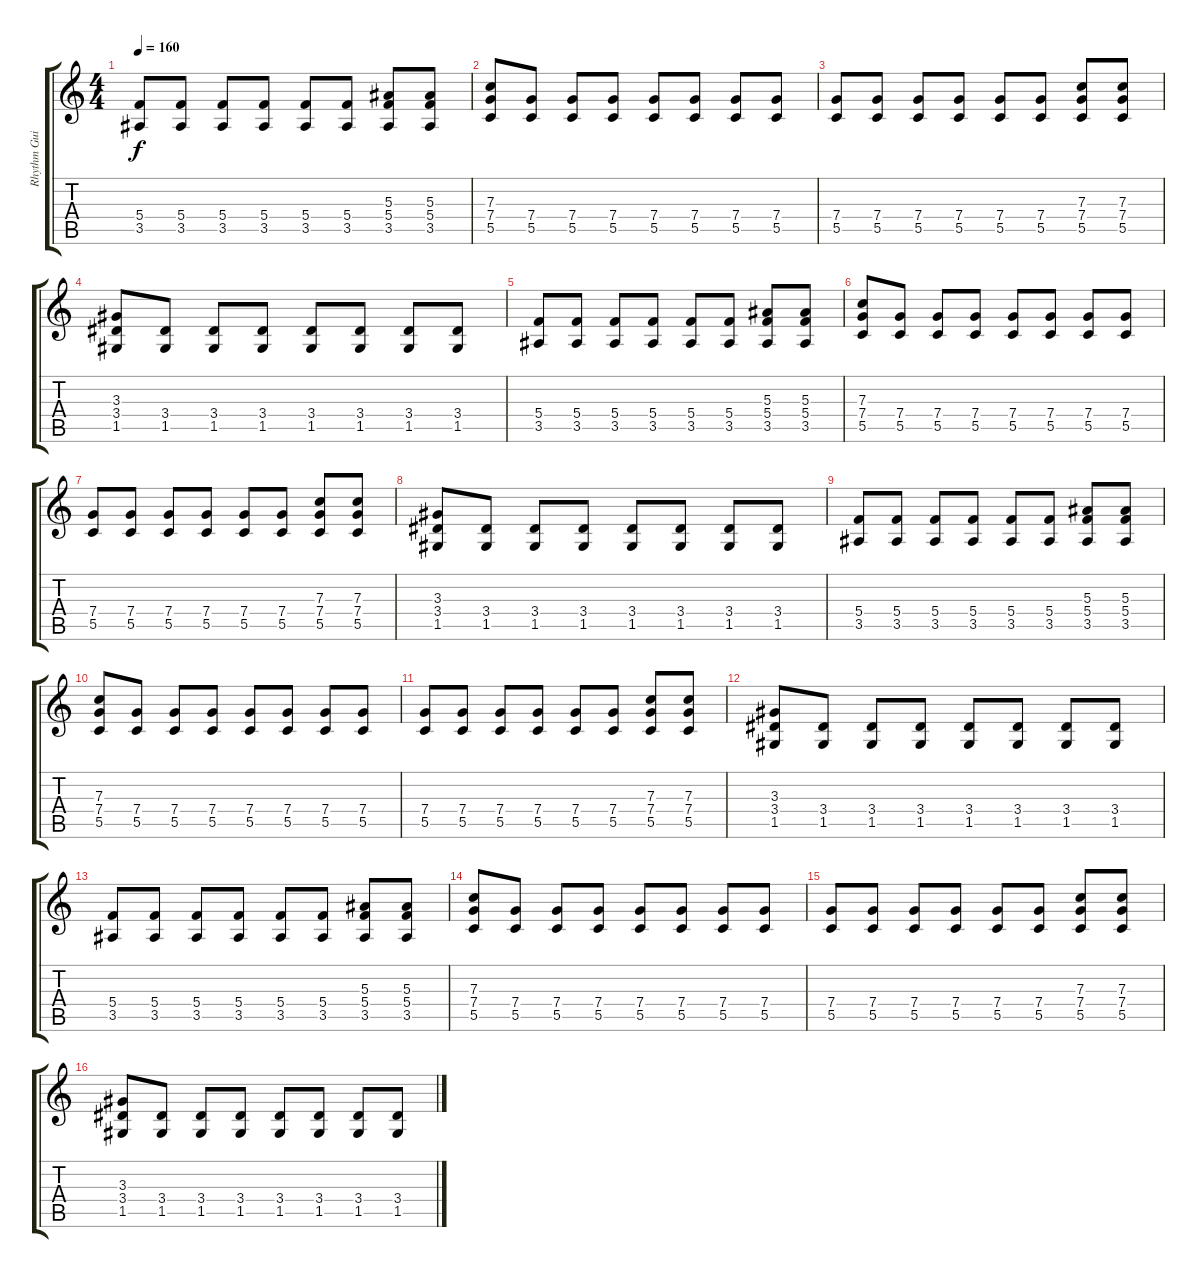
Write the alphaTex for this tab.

\track ("Rhythm Guitar" "Rhythm Gui") {instrument distortionguitar}
\staff {score tabs}
\tuning (D4 A3 F3 C3 G2 C2) {hide}
\ts (4 4)
\tempo 160
\clef g2
\ks c
(5.4 3.5).8{dy f} (5.4 3.5).8 (5.4 3.5).8 (5.4 3.5).8 (5.4 3.5).8 (5.4 3.5).8 (5.3 5.4 3.5).8 (5.3 5.4 3.5).8 |
(7.3 7.4 5.5).8 (7.4 5.5).8 (7.4 5.5).8 (7.4 5.5).8 (7.4 5.5).8 (7.4 5.5).8 (7.4 5.5).8 (7.4 5.5).8 |
(7.4 5.5).8 (7.4 5.5).8 (7.4 5.5).8 (7.4 5.5).8 (7.4 5.5).8 (7.4 5.5).8 (7.3 7.4 5.5).8 (7.3 7.4 5.5).8 |
(3.3 3.4 1.5).8 (3.4 1.5).8 (3.4 1.5).8 (3.4 1.5).8 (3.4 1.5).8 (3.4 1.5).8 (3.4 1.5).8 (3.4 1.5).8 |
(5.4 3.5).8 (5.4 3.5).8 (5.4 3.5).8 (5.4 3.5).8 (5.4 3.5).8 (5.4 3.5).8 (5.3 5.4 3.5).8 (5.3 5.4 3.5).8 |
(7.3 7.4 5.5).8 (7.4 5.5).8 (7.4 5.5).8 (7.4 5.5).8 (7.4 5.5).8 (7.4 5.5).8 (7.4 5.5).8 (7.4 5.5).8 |
(7.4 5.5).8 (7.4 5.5).8 (7.4 5.5).8 (7.4 5.5).8 (7.4 5.5).8 (7.4 5.5).8 (7.3 7.4 5.5).8 (7.3 7.4 5.5).8 |
(3.3 3.4 1.5).8 (3.4 1.5).8 (3.4 1.5).8 (3.4 1.5).8 (3.4 1.5).8 (3.4 1.5).8 (3.4 1.5).8 (3.4 1.5).8 |
(5.4 3.5).8 (5.4 3.5).8 (5.4 3.5).8 (5.4 3.5).8 (5.4 3.5).8 (5.4 3.5).8 (5.3 5.4 3.5).8 (5.3 5.4 3.5).8 |
(7.3 7.4 5.5).8 (7.4 5.5).8 (7.4 5.5).8 (7.4 5.5).8 (7.4 5.5).8 (7.4 5.5).8 (7.4 5.5).8 (7.4 5.5).8 |
(7.4 5.5).8 (7.4 5.5).8 (7.4 5.5).8 (7.4 5.5).8 (7.4 5.5).8 (7.4 5.5).8 (7.3 7.4 5.5).8 (7.3 7.4 5.5).8 |
(3.3 3.4 1.5).8 (3.4 1.5).8 (3.4 1.5).8 (3.4 1.5).8 (3.4 1.5).8 (3.4 1.5).8 (3.4 1.5).8 (3.4 1.5).8 |
(5.4 3.5).8 (5.4 3.5).8 (5.4 3.5).8 (5.4 3.5).8 (5.4 3.5).8 (5.4 3.5).8 (5.3 5.4 3.5).8 (5.3 5.4 3.5).8 |
(7.3 7.4 5.5).8 (7.4 5.5).8 (7.4 5.5).8 (7.4 5.5).8 (7.4 5.5).8 (7.4 5.5).8 (7.4 5.5).8 (7.4 5.5).8 |
(7.4 5.5).8 (7.4 5.5).8 (7.4 5.5).8 (7.4 5.5).8 (7.4 5.5).8 (7.4 5.5).8 (7.3 7.4 5.5).8 (7.3 7.4 5.5).8 |
(3.3 3.4 1.5).8 (3.4 1.5).8 (3.4 1.5).8 (3.4 1.5).8 (3.4 1.5).8 (3.4 1.5).8 (3.4 1.5).8 (3.4 1.5).8
